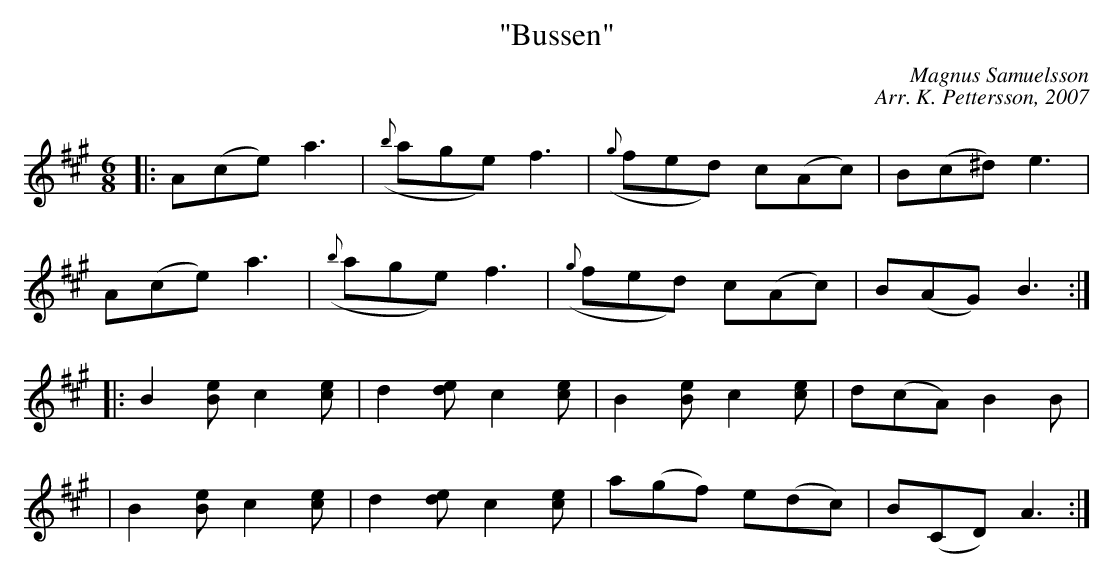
X:1
T:"Bussen"
C:Magnus Samuelsson
C:Arr. K. Pettersson, 2007
M:6/8
L:1/8
K:A
|: A(ce) a3 | ({b}age) f3 | ({g}fed) c(Ac) | B(c^d) e3 |
 A(ce) a3 | ({b}age) f3 | ({g}fed) c(Ac) | B(AG) B3:|
|: B2[Be] c2[ce] | d2[de] c2[ce] | B2[Be] c2[ce] | d(cA) B2B |
 | B2[Be] c2[ce] | d2[de] c2[ce] | a(gf) e(dc) | B(CD) A3 :|
